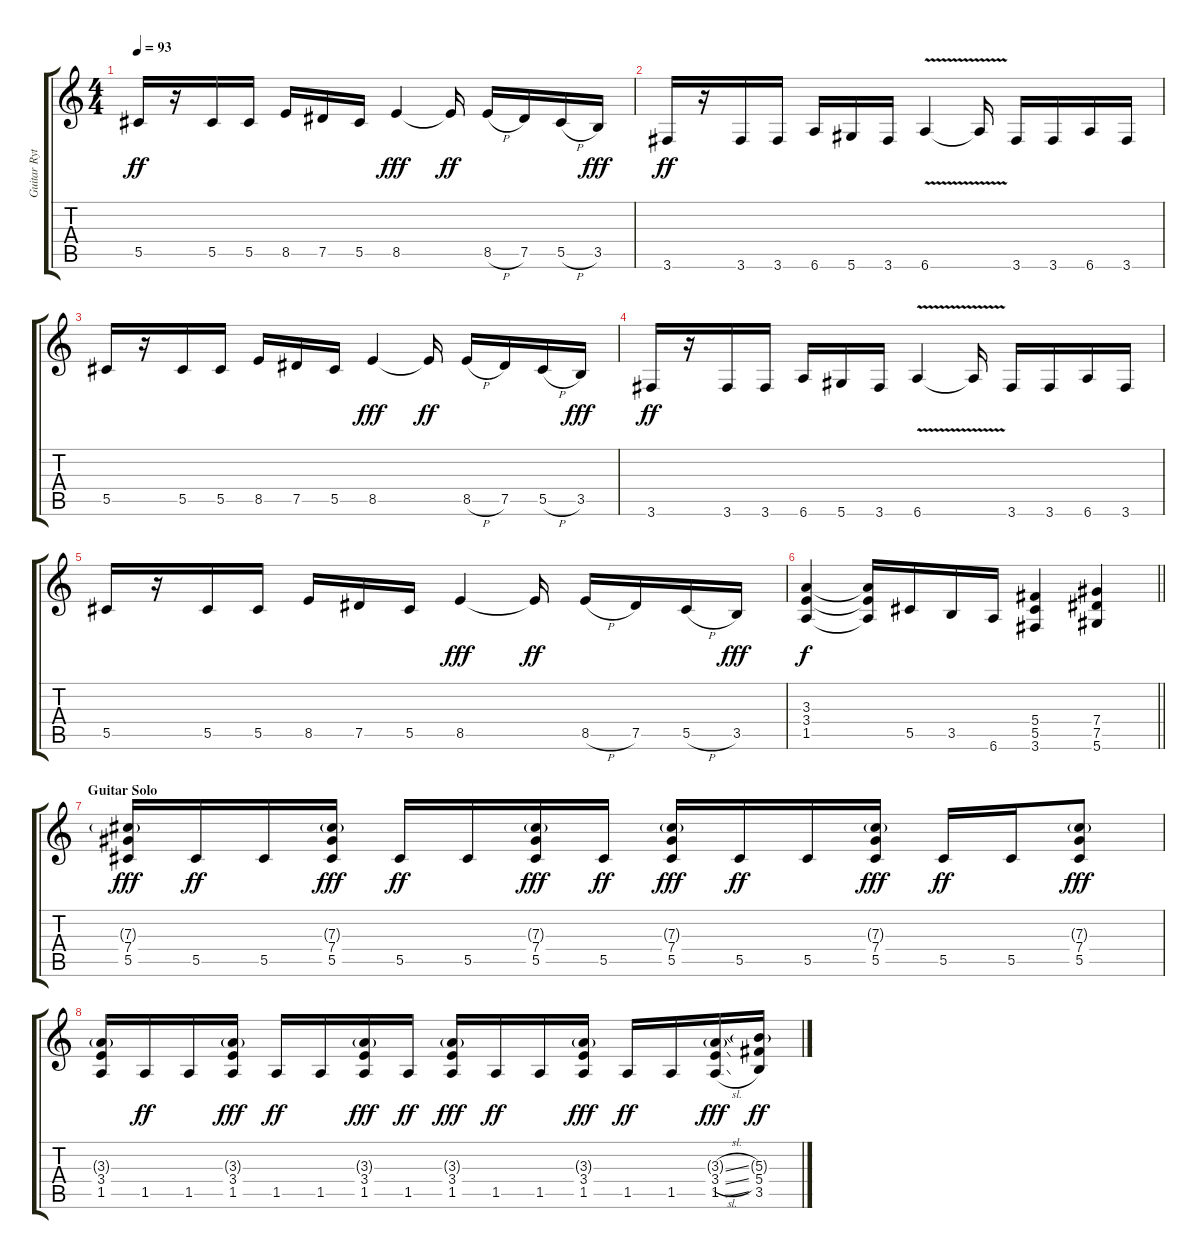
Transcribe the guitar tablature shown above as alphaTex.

\track ("Guitar Rythm 1" "Guitar Ryt") {instrument distortionguitar}
\staff {score tabs}
\tuning (Eb4 Bb3 Gb3 Db3 Ab2 Eb2) {hide}
\ts (4 4)
\tempo 93
\clef g2
\ks c
5.5.16{dy ff} r.16 5.5.16 5.5.16 8.5.16 7.5.16 5.5.16 8.5.4{dy fff} 8.5{t}.16{dy ff} 8.5{h}.16 7.5.16 5.5{h}.16 3.5.16{dy fff} |
3.6.16{dy ff} r.16 3.6.16 3.6.16 6.6.16 5.6.16 3.6.16 6.6{v}.4 6.6{t}.16 3.6.16 3.6.16 6.6.16 3.6.16 |
5.5.16 r.16 5.5.16 5.5.16 8.5.16 7.5.16 5.5.16 8.5.4{dy fff} 8.5{t}.16{dy ff} 8.5{h}.16 7.5.16 5.5{h}.16 3.5.16{dy fff} |
3.6.16{dy ff} r.16 3.6.16 3.6.16 6.6.16 5.6.16 3.6.16 6.6{v}.4 6.6{t}.16 3.6.16 3.6.16 6.6.16 3.6.16 |
5.5.16 r.16 5.5.16 5.5.16 8.5.16 7.5.16 5.5.16 8.5.4{dy fff} 8.5{t}.16{dy ff} 8.5{h}.16 7.5.16 5.5{h}.16 3.5.16{dy fff} |
\barLineRight lightlight
(3.3 3.4 1.5).4{dy f} (3.3{t} 3.4{t} 1.5{t}).16 5.5.16 3.5.16 6.6.16 (5.4 5.5 3.6).4 (7.4 7.5 5.6).4 |
\section ("" "Guitar Solo")
(7.3{g} 7.4 5.5).16{dy fff} 5.5.16{dy ff} 5.5.16 (7.3{g} 7.4 5.5).16{dy fff} 5.5.16{dy ff} 5.5.16 (7.3{g} 7.4 5.5).16{dy fff} 5.5.16{dy ff} (7.3{g} 7.4 5.5).16{dy fff} 5.5.16{dy ff} 5.5.16 (7.3{g} 7.4 5.5).16{dy fff} 5.5.16{dy ff} 5.5.16 (7.3{g} 7.4 5.5).8{dy fff} |
(3.3{g} 3.4 1.5).16 1.5.16{dy ff} 1.5.16 (3.3{g} 3.4 1.5).16{dy fff} 1.5.16{dy ff} 1.5.16 (3.3{g} 3.4 1.5).16{dy fff} 1.5.16{dy ff} (3.3{g} 3.4 1.5).16{dy fff} 1.5.16{dy ff} 1.5.16 (3.3{g} 3.4 1.5).16{dy fff} 1.5.16{dy ff} 1.5.16 (3.3{sl g} 3.4{sl} 1.5{sl}).16{dy fff} (5.3{g} 5.4 3.5).16{dy ff}
